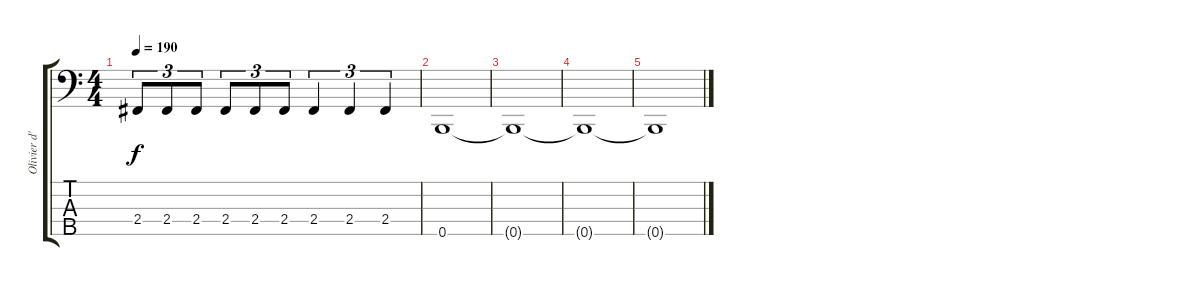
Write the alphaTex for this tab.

\track ("Olivier d'Aries (Bass)" "Olivier d'") {instrument electricbassfinger}
\staff {score tabs}
\tuning (G2 D2 A1 E1 B0) {hide}
\ts (4 4)
\tempo 190
\clef f4
\ks c
2.4.8{tu (3 2) dy f} 2.4.8{tu (3 2)} 2.4.8{tu (3 2)} 2.4.8{tu (3 2)} 2.4.8{tu (3 2)} 2.4.8{tu (3 2)} 2.4.4{tu (3 2)} 2.4.4{tu (3 2)} 2.4.4{tu (3 2)} |
0.5.1 |
0.5{t}.1 |
0.5{t}.1 |
0.5{t}.1
